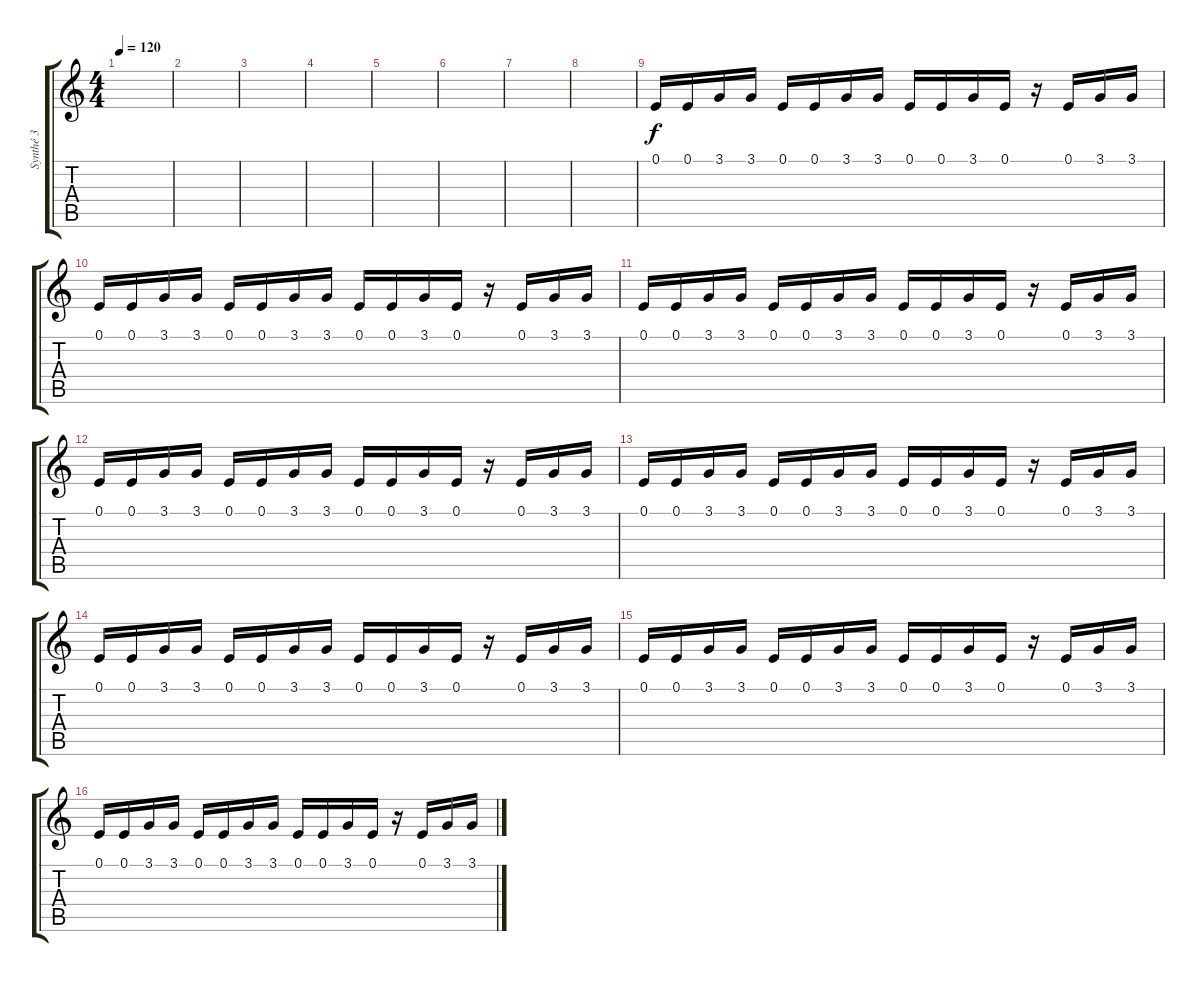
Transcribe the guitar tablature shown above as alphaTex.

\track ("Synthé 3" "Synthé 3") {instrument celesta}
\staff {score tabs}
\tuning (E4 B3 G3 D3 A2 E2) {hide}
\ts (4 4)
\tempo 120
\clef g2
\ks c
|
|
|
|
|
|
|
|
0.1.16 0.1.16 3.1.16 3.1.16 0.1.16 0.1.16 3.1.16 3.1.16 0.1.16 0.1.16 3.1.16 0.1.16 r.16 0.1.16 3.1.16 3.1.16 |
0.1.16 0.1.16 3.1.16 3.1.16 0.1.16 0.1.16 3.1.16 3.1.16 0.1.16 0.1.16 3.1.16 0.1.16 r.16 0.1.16 3.1.16 3.1.16 |
0.1.16 0.1.16 3.1.16 3.1.16 0.1.16 0.1.16 3.1.16 3.1.16 0.1.16 0.1.16 3.1.16 0.1.16 r.16 0.1.16 3.1.16 3.1.16 |
0.1.16 0.1.16 3.1.16 3.1.16 0.1.16 0.1.16 3.1.16 3.1.16 0.1.16 0.1.16 3.1.16 0.1.16 r.16 0.1.16 3.1.16 3.1.16 |
0.1.16 0.1.16 3.1.16 3.1.16 0.1.16 0.1.16 3.1.16 3.1.16 0.1.16 0.1.16 3.1.16 0.1.16 r.16 0.1.16 3.1.16 3.1.16 |
0.1.16 0.1.16 3.1.16 3.1.16 0.1.16 0.1.16 3.1.16 3.1.16 0.1.16 0.1.16 3.1.16 0.1.16 r.16 0.1.16 3.1.16 3.1.16 |
0.1.16 0.1.16 3.1.16 3.1.16 0.1.16 0.1.16 3.1.16 3.1.16 0.1.16 0.1.16 3.1.16 0.1.16 r.16 0.1.16 3.1.16 3.1.16 |
0.1.16 0.1.16 3.1.16 3.1.16 0.1.16 0.1.16 3.1.16 3.1.16 0.1.16 0.1.16 3.1.16 0.1.16 r.16 0.1.16 3.1.16 3.1.16
